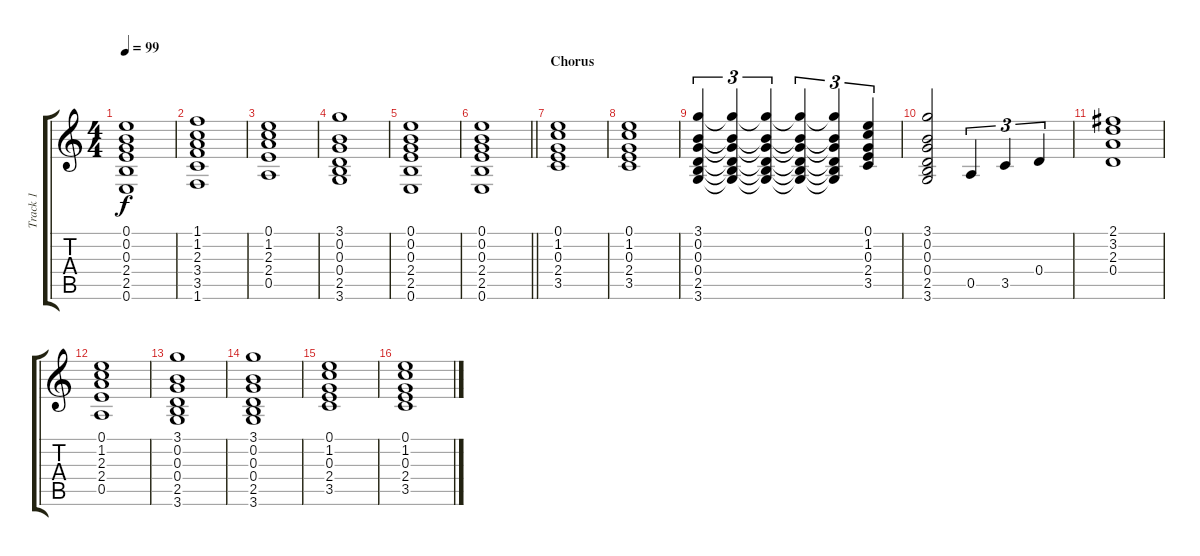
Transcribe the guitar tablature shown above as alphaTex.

\track ("Track 1" "Track 1") {instrument acousticguitarsteel}
\staff {score tabs}
\tuning (E4 B3 G3 D3 A2 E2) {hide}
\ts (4 4)
\tempo 99
\clef g2
\ks c
(0.1 0.2 0.3 2.4 2.5 0.6).1{dy f} |
(1.1 1.2 2.3 3.4 3.5 1.6).1 |
(0.1 1.2 2.3 2.4 0.5).1 |
(3.1 0.2 0.3 0.4 2.5 3.6).1 |
(0.1 0.2 0.3 2.4 2.5 0.6).1 |
\barLineRight lightlight
(0.1 0.2 0.3 2.4 2.5 0.6).1 |
\section ("" "Chorus")
(0.1 1.2 0.3 2.4 3.5).1 |
(0.1 1.2 0.3 2.4 3.5).1 |
(3.1 0.2 0.3 0.4 2.5 3.6).4{tu (3 2)} (3.1{t} 0.2{t} 0.3{t} 0.4{t} 2.5{t} 3.6{t}).4{tu (3 2)} (3.1{t} 0.2{t} 0.3{t} 0.4{t} 2.5{t} 3.6{t}).4{tu (3 2)} (3.1{t} 0.2{t} 0.3{t} 0.4{t} 2.5{t} 3.6{t}).4{tu (3 2)} (3.1{t} 0.2{t} 0.3{t} 0.4{t} 2.5{t} 3.6{t}).4{tu (3 2)} (0.1 1.2 0.3 2.4 3.5).4{tu (3 2)} |
(3.1 0.2 0.3 0.4 2.5 3.6).2 0.5.4{tu (3 2)} 3.5.4{tu (3 2)} 0.4.4{tu (3 2)} |
(2.1 3.2 2.3 0.4).1 |
(0.1 1.2 2.3 2.4 0.5).1 |
(3.1 0.2 0.3 0.4 2.5 3.6).1 |
(3.1 0.2 0.3 0.4 2.5 3.6).1 |
(0.1 1.2 0.3 2.4 3.5).1 |
(0.1 1.2 0.3 2.4 3.5).1
